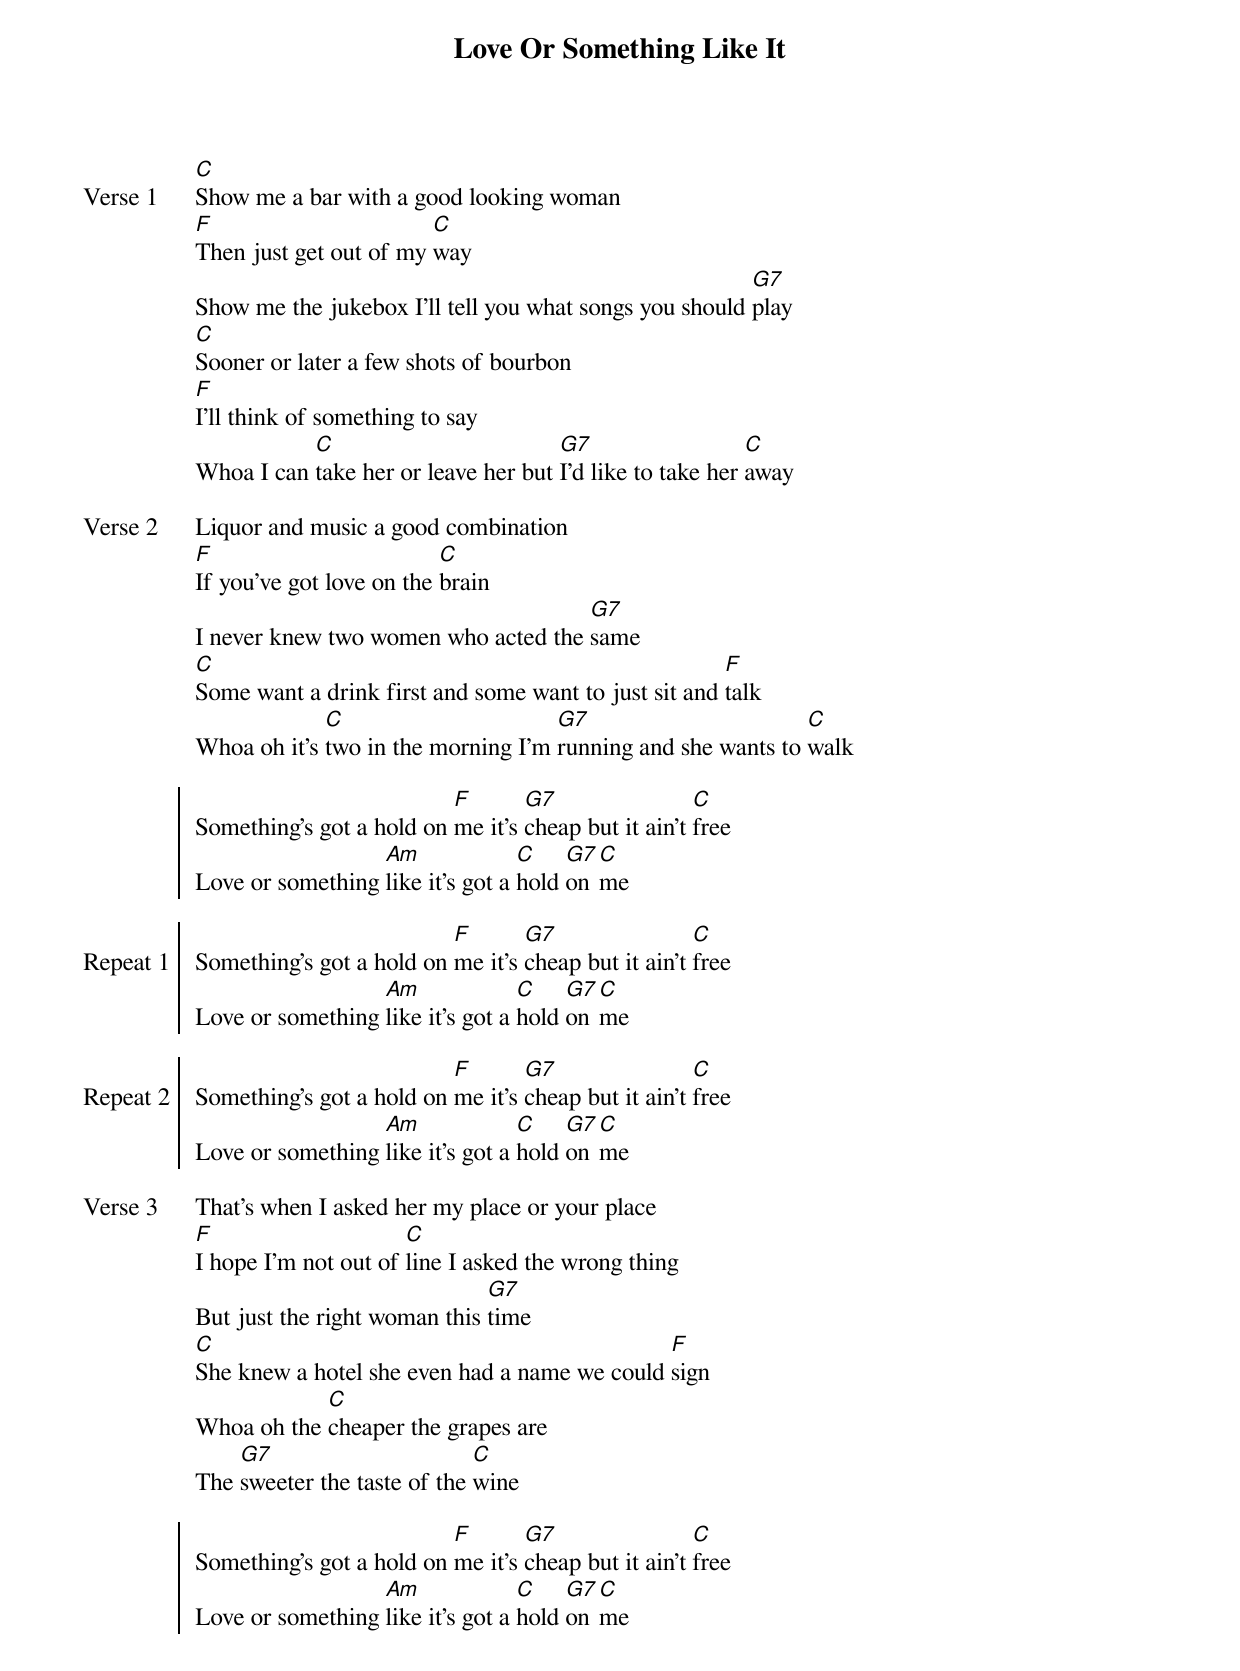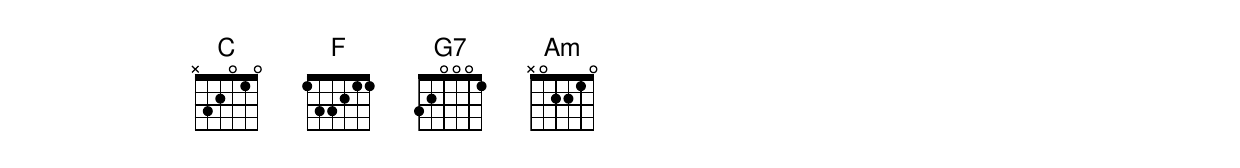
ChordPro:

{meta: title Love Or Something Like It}
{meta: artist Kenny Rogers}
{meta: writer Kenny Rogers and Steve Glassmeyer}

{start_of_verse: Verse 1}
[C]Show me a bar with a good looking woman
[F]Then just get out of my [C]way
Show me the jukebox I'll tell you what songs you should [G7]play
[C]Sooner or later a few shots of bourbon
[F]I'll think of something to say
Whoa I can [C]take her or leave her but [G7]I'd like to take her [C]away
{end_of_verse}

{start_of_verse: Verse 2}
Liquor and music a good combination
[F]If you've got love on the [C]brain
I never knew two women who acted the [G7]same
[C]Some want a drink first and some want to just sit and [F]talk
Whoa oh it's [C]two in the morning I'm [G7]running and she wants to [C]walk
{end_of_verse}

{start_of_chorus}
Something's got a hold on [F]me it's [G7]cheap but it ain't [C]free
Love or something [Am]like it's got a [C]hold [G7]on [C]me
{end_of_chorus}

{start_of_chorus: Repeat 1}
Something's got a hold on [F]me it's [G7]cheap but it ain't [C]free
Love or something [Am]like it's got a [C]hold [G7]on [C]me
{end_of_chorus}

{start_of_chorus: Repeat 2}
Something's got a hold on [F]me it's [G7]cheap but it ain't [C]free
Love or something [Am]like it's got a [C]hold [G7]on [C]me
{end_of_chorus}

{start_of_verse: Verse 3}
That's when I asked her my place or your place
[F]I hope I'm not out of [C]line I asked the wrong thing
But just the right woman this [G7]time
[C]She knew a hotel she even had a name we could [F]sign
Whoa oh the [C]cheaper the grapes are
The [G7]sweeter the taste of the [C]wine
{end_of_verse}

{start_of_chorus}
Something's got a hold on [F]me it's [G7]cheap but it ain't [C]free
Love or something [Am]like it's got a [C]hold [G7]on [C]me
{end_of_chorus}
